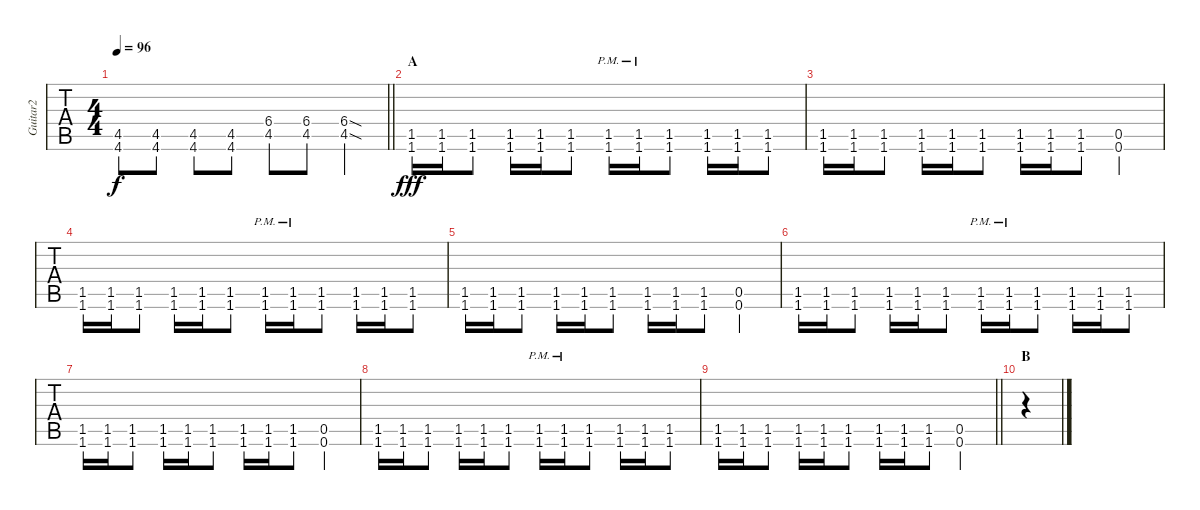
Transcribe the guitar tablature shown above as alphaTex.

\track ("Guitar2" "Guitar2") {instrument distortionguitar}
\staff {tabs}
\tuning (E4 B3 G3 D3 A2 D2) {hide}
\ts (4 4)
\tempo 96
\clef g2
\barLineRight lightlight
\ks c
(4.5 4.6).8{dy f} (4.5 4.6).8 (4.5 4.6).8 (4.5 4.6).8 (6.4 4.5).8 (6.4 4.5).8 (6.4{sod} 4.5{sod}).4 |
\section ("" "A")
(1.5 1.6).16{dy fff} (1.5 1.6).16 (1.5 1.6).8 (1.5 1.6).16 (1.5 1.6).16 (1.5 1.6).8 (1.5{pm} 1.6{pm}).16 (1.5{pm} 1.6{pm}).16 (1.5 1.6).8 (1.5 1.6).16 (1.5 1.6).16 (1.5 1.6).8 |
(1.5 1.6).16 (1.5 1.6).16 (1.5 1.6).8 (1.5 1.6).16 (1.5 1.6).16 (1.5 1.6).8 (1.5 1.6).16 (1.5 1.6).16 (1.5 1.6).8 (0.5 0.6).4 |
(1.5 1.6).16 (1.5 1.6).16 (1.5 1.6).8 (1.5 1.6).16 (1.5 1.6).16 (1.5 1.6).8 (1.5{pm} 1.6{pm}).16 (1.5{pm} 1.6{pm}).16 (1.5 1.6).8 (1.5 1.6).16 (1.5 1.6).16 (1.5 1.6).8 |
(1.5 1.6).16 (1.5 1.6).16 (1.5 1.6).8 (1.5 1.6).16 (1.5 1.6).16 (1.5 1.6).8 (1.5 1.6).16 (1.5 1.6).16 (1.5 1.6).8 (0.5 0.6).4 |
(1.5 1.6).16 (1.5 1.6).16 (1.5 1.6).8 (1.5 1.6).16 (1.5 1.6).16 (1.5 1.6).8 (1.5{pm} 1.6{pm}).16 (1.5{pm} 1.6{pm}).16 (1.5 1.6).8 (1.5 1.6).16 (1.5 1.6).16 (1.5 1.6).8 |
(1.5 1.6).16 (1.5 1.6).16 (1.5 1.6).8 (1.5 1.6).16 (1.5 1.6).16 (1.5 1.6).8 (1.5 1.6).16 (1.5 1.6).16 (1.5 1.6).8 (0.5 0.6).4 |
(1.5 1.6).16 (1.5 1.6).16 (1.5 1.6).8 (1.5 1.6).16 (1.5 1.6).16 (1.5 1.6).8 (1.5{pm} 1.6{pm}).16 (1.5{pm} 1.6{pm}).16 (1.5 1.6).8 (1.5 1.6).16 (1.5 1.6).16 (1.5 1.6).8 |
\barLineRight lightlight
(1.5 1.6).16 (1.5 1.6).16 (1.5 1.6).8 (1.5 1.6).16 (1.5 1.6).16 (1.5 1.6).8 (1.5 1.6).16 (1.5 1.6).16 (1.5 1.6).8 (0.5 0.6).4 |
\section ("" "B")
